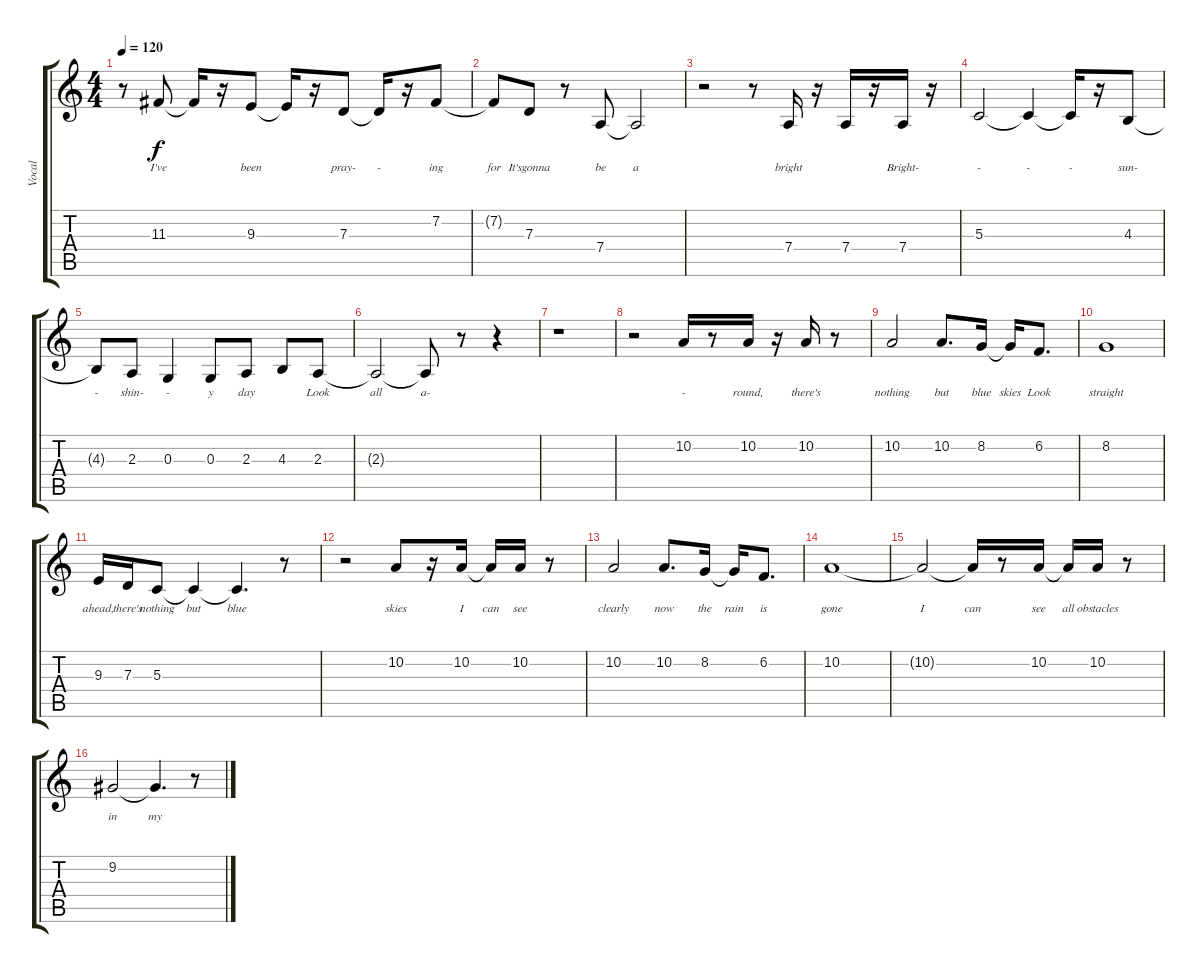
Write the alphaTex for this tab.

\track ("Vocal" "Vocal") {instrument oboe}
\staff {score tabs}
\tuning (E4 B3 G3 D3 A2 E2) {hide}
\ts (4 4)
\tempo 120
\clef g2
\ks c
r.8{dy f} 11.3.8{lyrics (0 "I've") lyrics (1 "") lyrics (2 "") lyrics (3 "") lyrics (4 "")} 11.3{t}.16{lyrics (0 "") lyrics (1 "") lyrics (2 "") lyrics (3 "") lyrics (4 "")} r.16 9.3.8{lyrics (0 "been") lyrics (1 "") lyrics (2 "") lyrics (3 "") lyrics (4 "")} 9.3{t}.16{lyrics (0 "") lyrics (1 "") lyrics (2 "") lyrics (3 "") lyrics (4 "")} r.16 7.3.8{lyrics (0 "pray-") lyrics (1 "") lyrics (2 "") lyrics (3 "") lyrics (4 "")} 7.3{t}.16{lyrics (0 "-") lyrics (1 "") lyrics (2 "") lyrics (3 "") lyrics (4 "")} r.16 7.2.8{lyrics (0 "ing") lyrics (1 "") lyrics (2 "") lyrics (3 "") lyrics (4 "")} |
7.2{t}.8{lyrics (0 "for") lyrics (1 "") lyrics (2 "") lyrics (3 "") lyrics (4 "")} 7.3.8{lyrics (0 "It'sgonna") lyrics (1 "") lyrics (2 "") lyrics (3 "") lyrics (4 "")} r.8 7.4.8{lyrics (0 "be") lyrics (1 "") lyrics (2 "") lyrics (3 "") lyrics (4 "")} 7.4{t}.2{lyrics (0 "a") lyrics (1 "") lyrics (2 "") lyrics (3 "") lyrics (4 "")} |
r.2 r.8 7.4.16{lyrics (0 "bright") lyrics (1 "") lyrics (2 "") lyrics (3 "") lyrics (4 "")} r.16 7.4.16{lyrics (0 "") lyrics (1 "") lyrics (2 "") lyrics (3 "") lyrics (4 "")} r.16 7.4.16{lyrics (0 "Bright-") lyrics (1 "") lyrics (2 "") lyrics (3 "") lyrics (4 "")} r.16 |
5.3.2{lyrics (0 "-") lyrics (1 "") lyrics (2 "") lyrics (3 "") lyrics (4 "")} 5.3{t}.4{lyrics (0 "-") lyrics (1 "") lyrics (2 "") lyrics (3 "") lyrics (4 "")} 5.3{t}.16{lyrics (0 "-") lyrics (1 "") lyrics (2 "") lyrics (3 "") lyrics (4 "")} r.16 4.3.8{lyrics (0 "sun-") lyrics (1 "") lyrics (2 "") lyrics (3 "") lyrics (4 "")} |
4.3{t}.8{lyrics (0 "-") lyrics (1 "") lyrics (2 "") lyrics (3 "") lyrics (4 "")} 2.3.8{lyrics (0 "shin-") lyrics (1 "") lyrics (2 "") lyrics (3 "") lyrics (4 "")} 0.3.4{lyrics (0 "-") lyrics (1 "") lyrics (2 "") lyrics (3 "") lyrics (4 "")} 0.3.8{lyrics (0 "y") lyrics (1 "") lyrics (2 "") lyrics (3 "") lyrics (4 "")} 2.3.8{lyrics (0 "day") lyrics (1 "") lyrics (2 "") lyrics (3 "") lyrics (4 "")} 4.3.8{lyrics (0 "") lyrics (1 "") lyrics (2 "") lyrics (3 "") lyrics (4 "")} 2.3.8{lyrics (0 "Look") lyrics (1 "") lyrics (2 "") lyrics (3 "") lyrics (4 "")} |
2.3{t}.2{lyrics (0 "all") lyrics (1 "") lyrics (2 "") lyrics (3 "") lyrics (4 "")} 2.3{t}.8{lyrics (0 "a-") lyrics (1 "") lyrics (2 "") lyrics (3 "") lyrics (4 "")} r.8 r.4 |
r.1 |
r.2 10.2.16{lyrics (0 "-") lyrics (1 "") lyrics (2 "") lyrics (3 "") lyrics (4 "")} r.8 10.2.16{lyrics (0 "round,") lyrics (1 "") lyrics (2 "") lyrics (3 "") lyrics (4 "")} r.16 10.2.16{lyrics (0 "there's") lyrics (1 "") lyrics (2 "") lyrics (3 "") lyrics (4 "")} r.8 |
10.2.2{lyrics (0 "nothing") lyrics (1 "") lyrics (2 "") lyrics (3 "") lyrics (4 "")} 10.2.8{d lyrics (0 "but") lyrics (1 "") lyrics (2 "") lyrics (3 "") lyrics (4 "")} 8.2.16{lyrics (0 "blue") lyrics (1 "") lyrics (2 "") lyrics (3 "") lyrics (4 "")} 8.2{t}.16{lyrics (0 "skies") lyrics (1 "") lyrics (2 "") lyrics (3 "") lyrics (4 "")} 6.2.8{d lyrics (0 "Look") lyrics (1 "") lyrics (2 "") lyrics (3 "") lyrics (4 "")} |
8.2.1{lyrics (0 "straight") lyrics (1 "") lyrics (2 "") lyrics (3 "") lyrics (4 "")} |
9.3.16{lyrics (0 "ahead,") lyrics (1 "") lyrics (2 "") lyrics (3 "") lyrics (4 "")} 7.3.16{lyrics (0 "there's") lyrics (1 "") lyrics (2 "") lyrics (3 "") lyrics (4 "")} 5.3.8{lyrics (0 "nothing") lyrics (1 "") lyrics (2 "") lyrics (3 "") lyrics (4 "")} 5.3{t}.4{lyrics (0 "but") lyrics (1 "") lyrics (2 "") lyrics (3 "") lyrics (4 "")} 5.3{t}.4{d lyrics (0 "blue") lyrics (1 "") lyrics (2 "") lyrics (3 "") lyrics (4 "")} r.8 |
r.2 10.2.8{lyrics (0 "skies") lyrics (1 "") lyrics (2 "") lyrics (3 "") lyrics (4 "")} r.16 10.2.16{lyrics (0 "I") lyrics (1 "") lyrics (2 "") lyrics (3 "") lyrics (4 "")} 10.2{t}.16{lyrics (0 "can") lyrics (1 "") lyrics (2 "") lyrics (3 "") lyrics (4 "")} 10.2.16{lyrics (0 "see") lyrics (1 "") lyrics (2 "") lyrics (3 "") lyrics (4 "")} r.8 |
10.2.2{lyrics (0 "clearly") lyrics (1 "") lyrics (2 "") lyrics (3 "") lyrics (4 "")} 10.2.8{d lyrics (0 "now") lyrics (1 "") lyrics (2 "") lyrics (3 "") lyrics (4 "")} 8.2.16{lyrics (0 "the") lyrics (1 "") lyrics (2 "") lyrics (3 "") lyrics (4 "")} 8.2{t}.16{lyrics (0 "rain") lyrics (1 "") lyrics (2 "") lyrics (3 "") lyrics (4 "")} 6.2.8{d lyrics (0 "is") lyrics (1 "") lyrics (2 "") lyrics (3 "") lyrics (4 "")} |
10.2.1{lyrics (0 "gone") lyrics (1 "") lyrics (2 "") lyrics (3 "") lyrics (4 "")} |
10.2{t}.2{lyrics (0 "I") lyrics (1 "") lyrics (2 "") lyrics (3 "") lyrics (4 "")} 10.2{t}.16{lyrics (0 "can") lyrics (1 "") lyrics (2 "") lyrics (3 "") lyrics (4 "")} r.8 10.2.16{lyrics (0 "see") lyrics (1 "") lyrics (2 "") lyrics (3 "") lyrics (4 "")} 10.2{t}.16{lyrics (0 "all") lyrics (1 "") lyrics (2 "") lyrics (3 "") lyrics (4 "")} 10.2.16{lyrics (0 "obstacles") lyrics (1 "") lyrics (2 "") lyrics (3 "") lyrics (4 "")} r.8 |
9.2.2{lyrics (0 "in") lyrics (1 "") lyrics (2 "") lyrics (3 "") lyrics (4 "")} 9.2{t}.4{d lyrics (0 "my") lyrics (1 "") lyrics (2 "") lyrics (3 "") lyrics (4 "")} r.8
